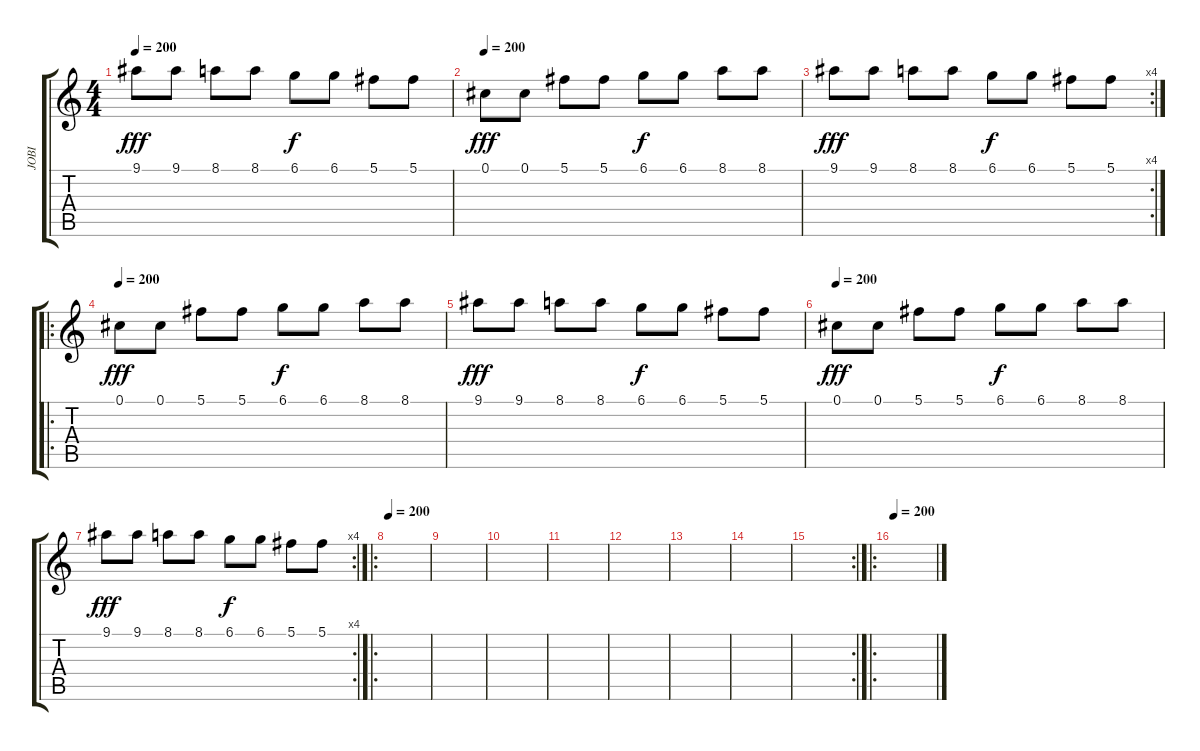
\track ("JOBI" "JOBI") {instrument distortionguitar}
\staff {score tabs}
\tuning (Db4 Ab3 E3 B2 Gb2 B1) {hide}
\ts (4 4)
\tempo 200
\clef g2
\ks c
9.1.8{dy fff} 9.1.8 8.1.8 8.1.8 6.1.8{dy f} 6.1.8 5.1.8 5.1.8 |
\tempo 200
0.1.8{dy fff volume 16 balance 0} 0.1.8 5.1.8 5.1.8 6.1.8{dy f} 6.1.8 8.1.8 8.1.8 |
\rc 4
9.1.8{dy fff} 9.1.8 8.1.8 8.1.8 6.1.8{dy f} 6.1.8 5.1.8 5.1.8 |
\ro
\tempo 200
0.1.8{dy fff volume 16 balance 0} 0.1.8 5.1.8 5.1.8 6.1.8{dy f} 6.1.8 8.1.8 8.1.8 |
9.1.8{dy fff} 9.1.8 8.1.8 8.1.8 6.1.8{dy f} 6.1.8 5.1.8 5.1.8 |
\tempo 200
0.1.8{dy fff volume 16 balance 0} 0.1.8 5.1.8 5.1.8 6.1.8{dy f} 6.1.8 8.1.8 8.1.8 |
\rc 4
9.1.8{dy fff} 9.1.8 8.1.8 8.1.8 6.1.8{dy f} 6.1.8 5.1.8 5.1.8 |
\ro
\tempo 200
|
|
|
|
|
|
|
\rc 2
|
\ro
\tempo 200
